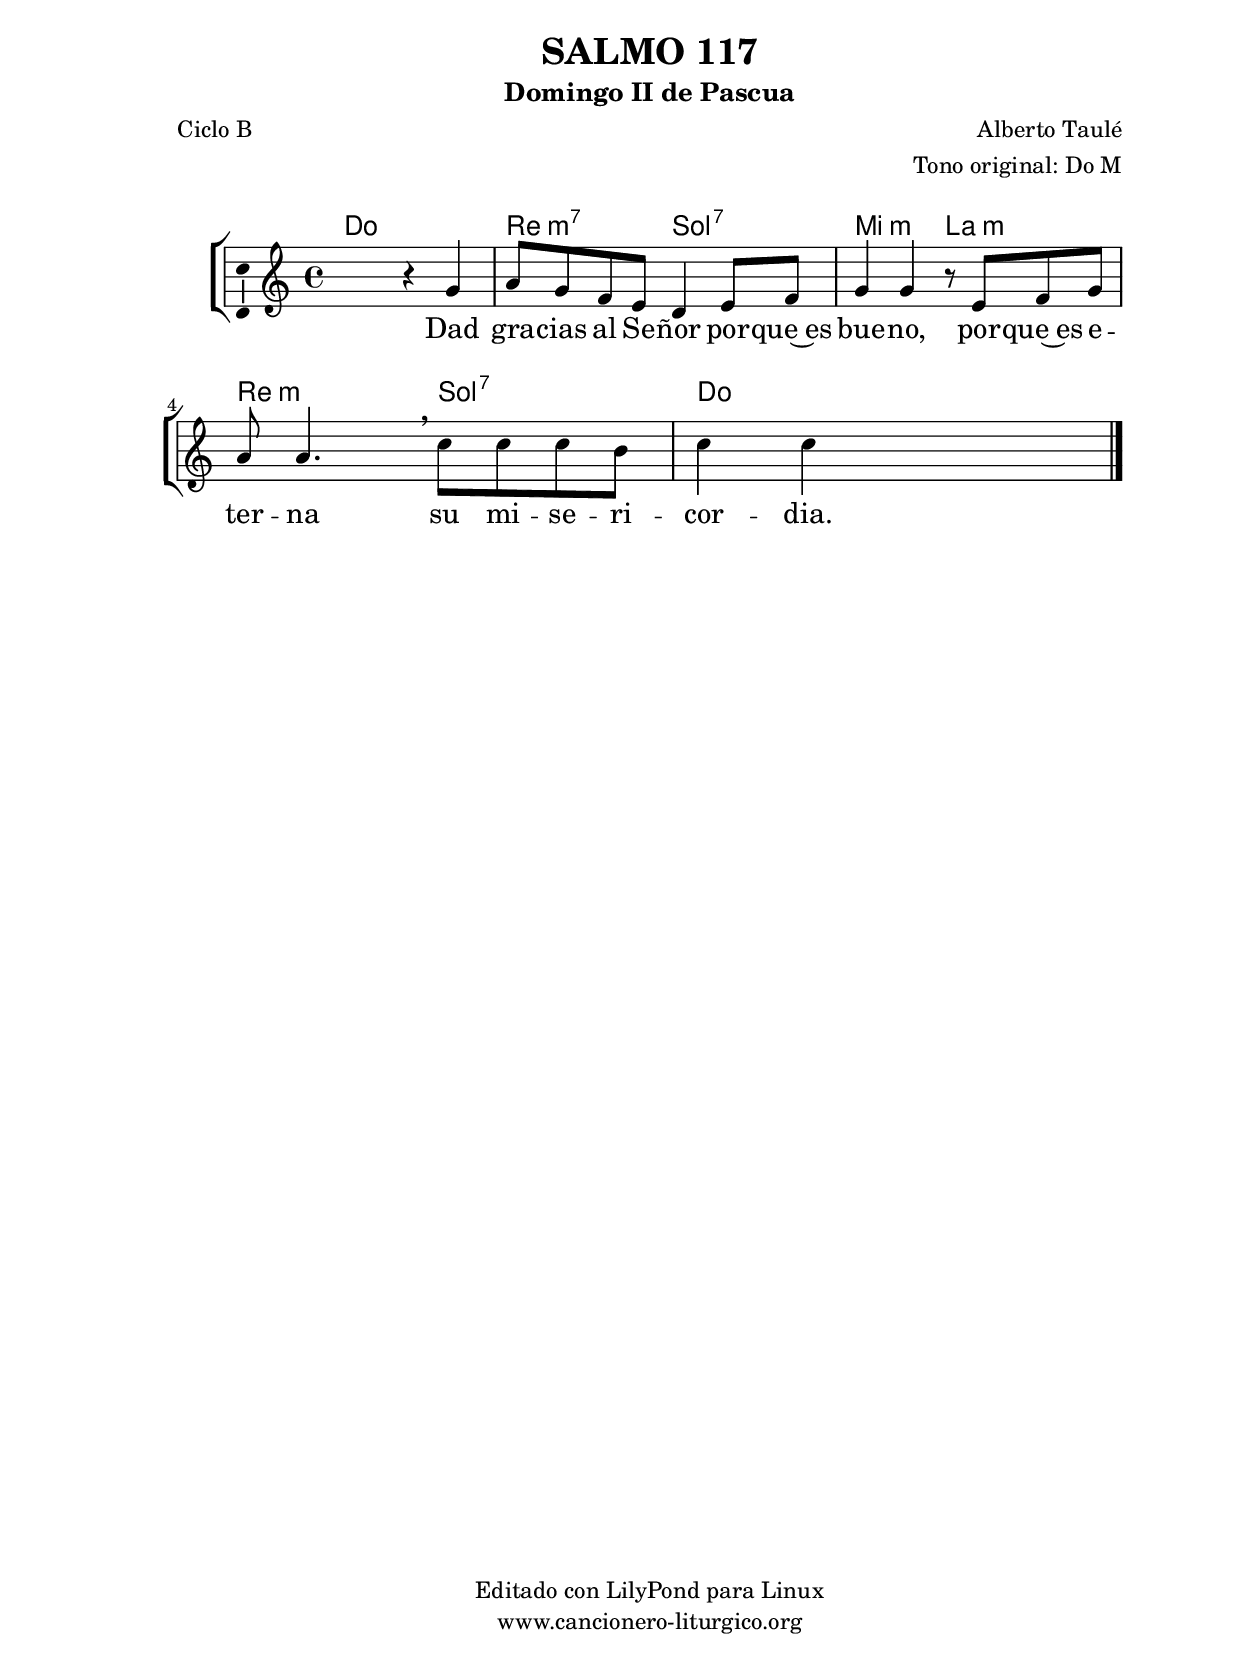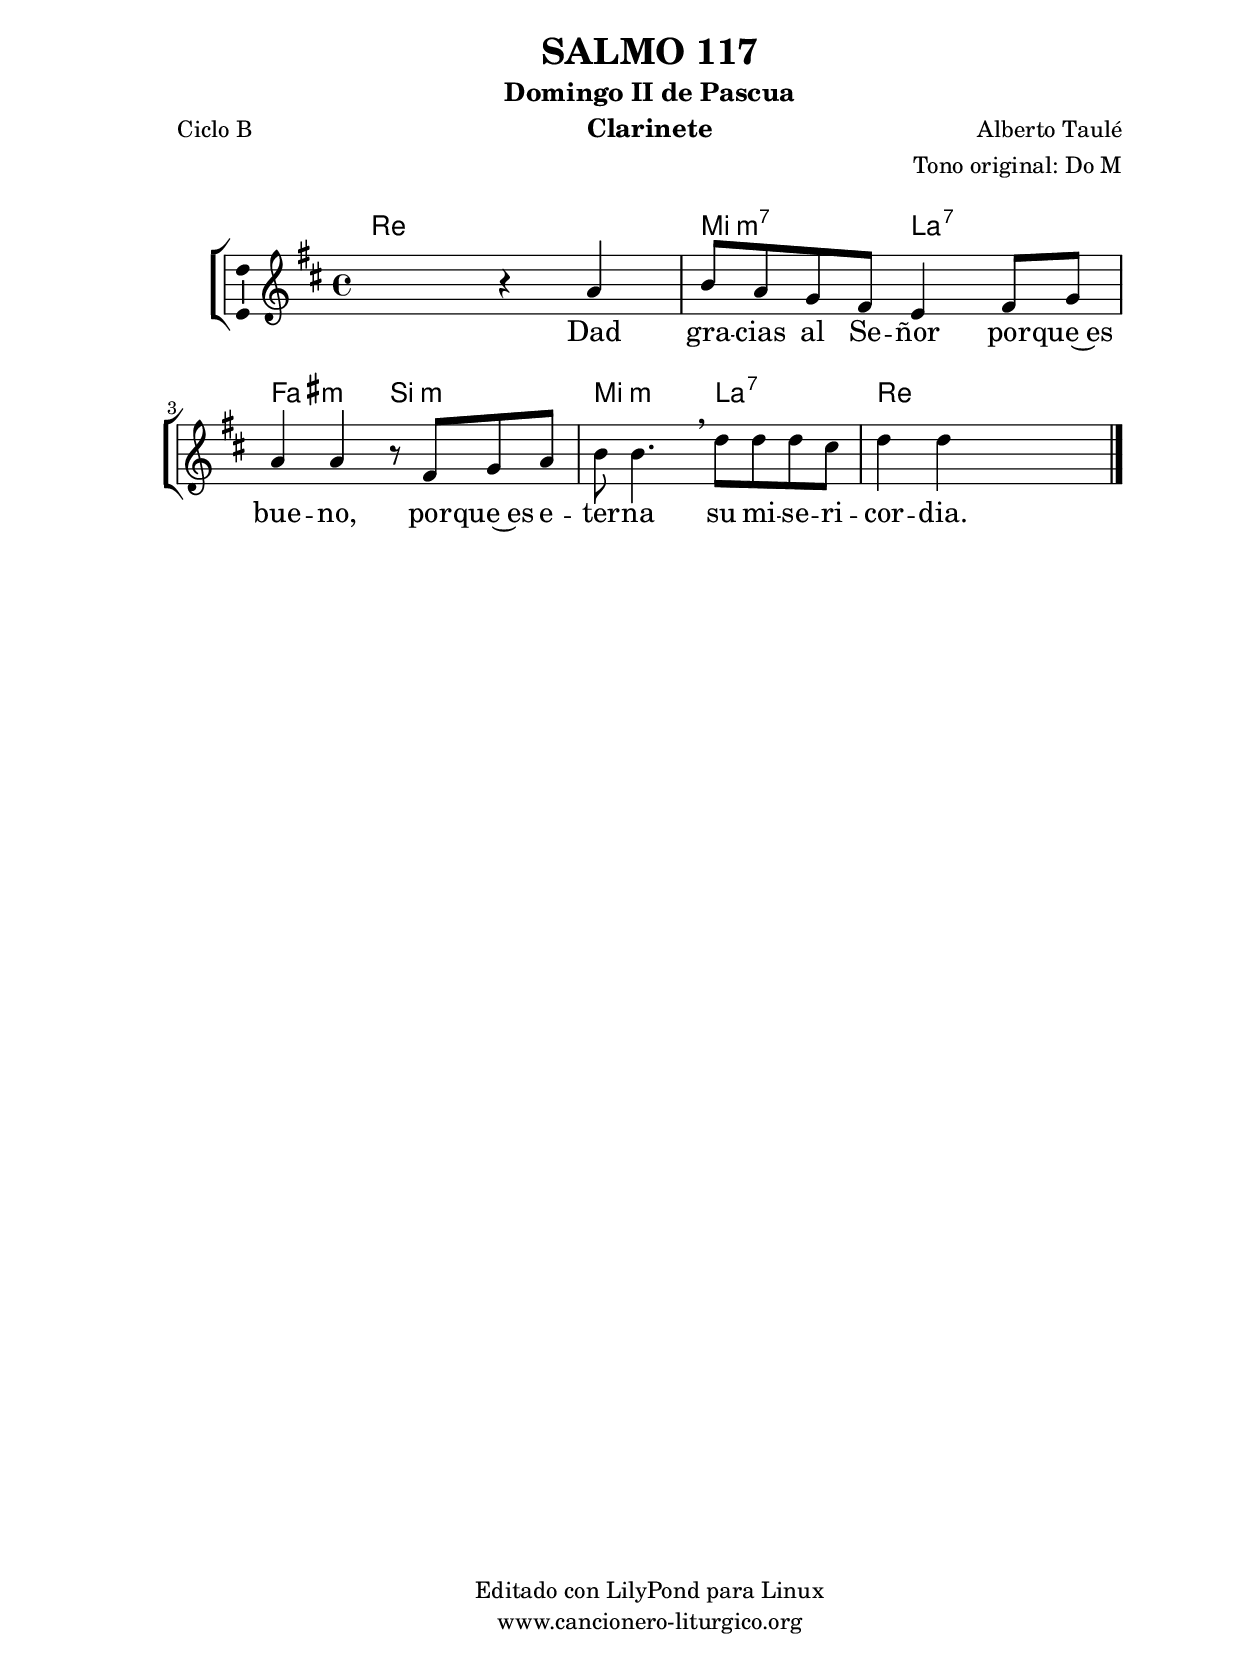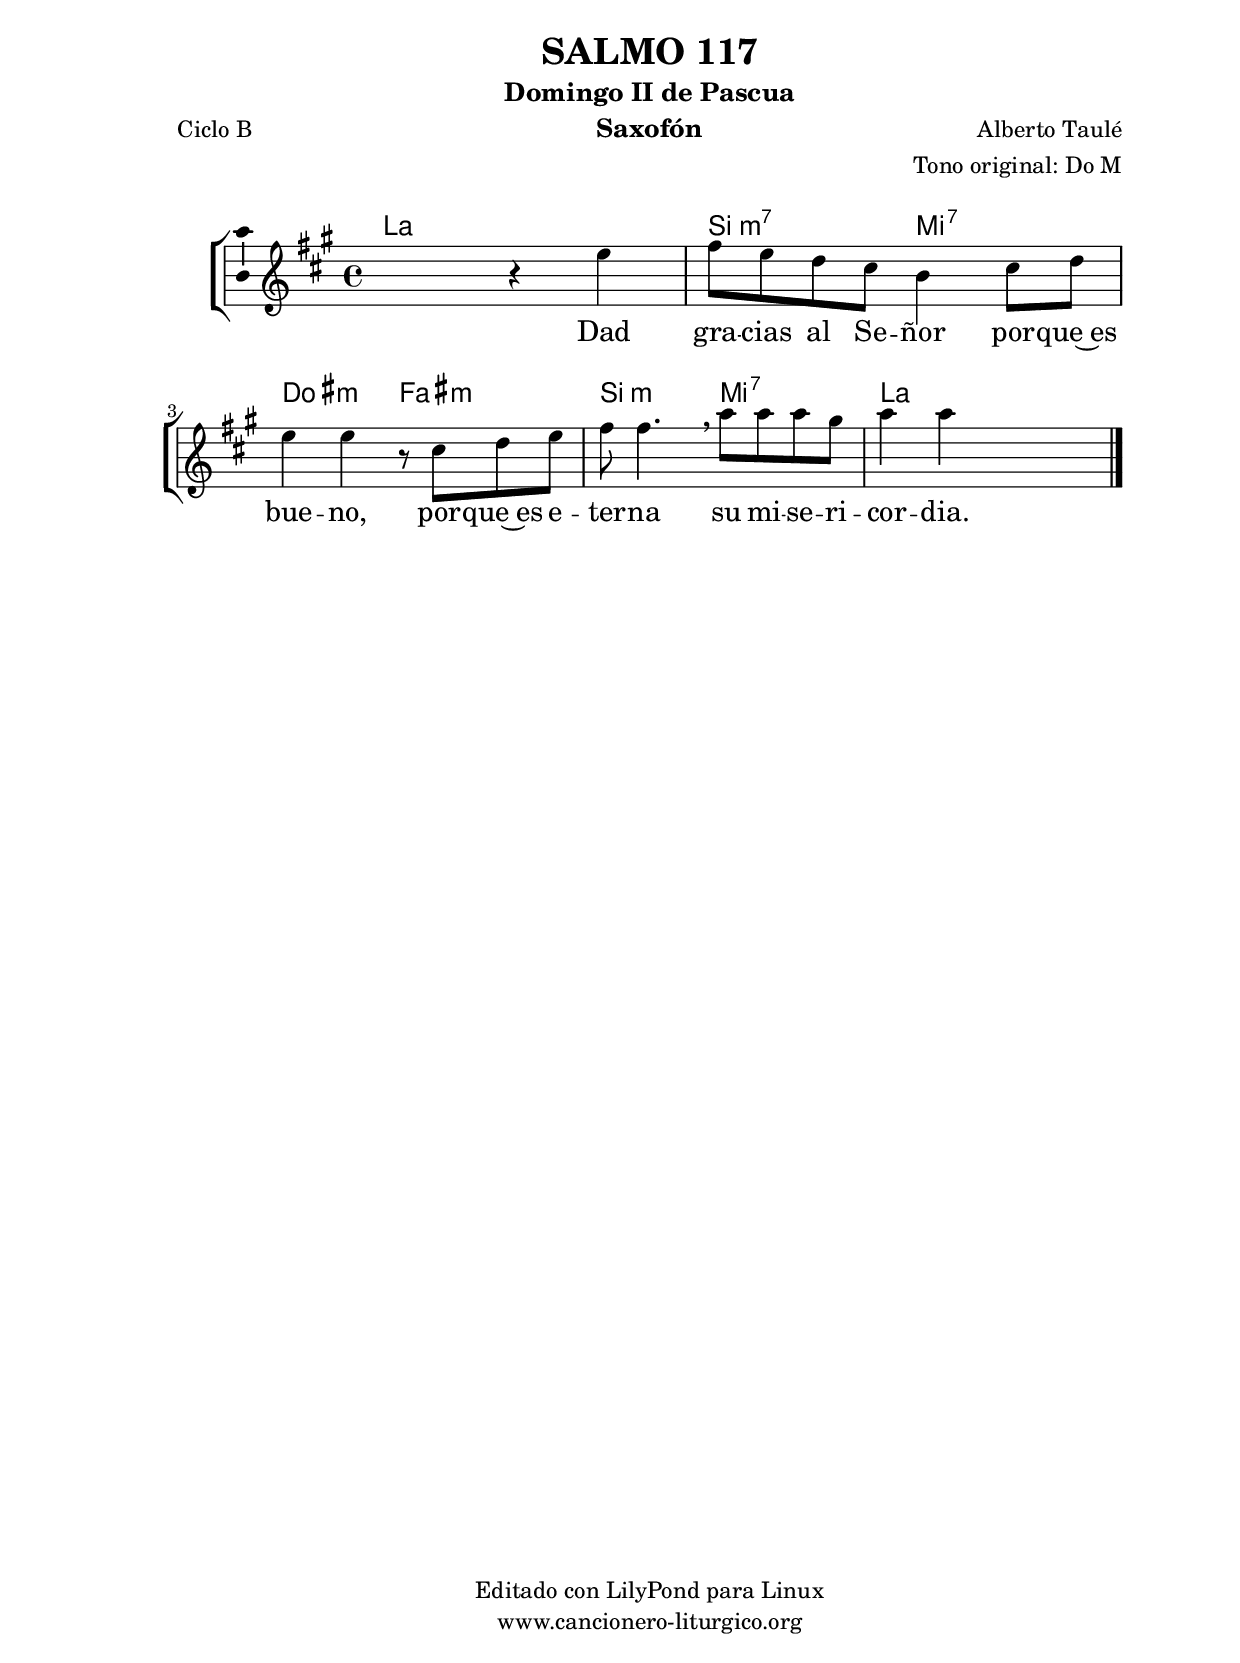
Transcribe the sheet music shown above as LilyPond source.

%
%para convertir .midi en .wav:
%timidity filename.midi -Ow -o finename.wav
%
%
%Para convertir de .wav a .mp3:
%lame -h -m j filename.wav
%
%
%para escuchar el midi:
%timidity nombrefichero.midi
%


%versión de lilypond para la que se ha escrito esta partitura:
\version "2.16.0"

	%Tamaño papel
	#(set-default-paper-size "a4")
	%Tamaño partitura
	#(set-global-staff-size 20)
	%No responde al pulsar sobre una nota
	#(ly:set-option 'point-and-click #f)

%parámetros del encabezamiento:
\header {
	title = "SALMO 117"
	subtitle = "Domingo II de Pascua"
	composer = "Alberto Taulé"
	poet = "Ciclo B"
	meter = ""
	arranger = "Tono original: Do M"
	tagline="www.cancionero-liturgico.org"
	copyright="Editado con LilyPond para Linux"
	}

%parámetros asociados al papel:
\paper  {
	oddHeaderMarkup = \markup {\fill-line { \on-the-fly #not-first-page \fromproperty #'header:title \on-the-fly #not-first-page \fromproperty #'header:composer }}
	evenHeaderMarkup = \markup {\fill-line { \fromproperty #'header:composer \fromproperty #'header:title }}
	#(set-paper-size "a4")
	print-page-number = ##f
	first-page-number = 1
	print-first-page-number = ##f
%	head-separation = 3.0 \cm
	top-margin = 2.0 \cm
	bottom-margin = 0.5\cm
%%%	bottom-margin = -1.0\cm
	left-margin = 3.0 \cm
	line-width = 16.0 \cm 
	indent = 8\mm
	interscoreline = 2.\mm
	between-system-space = 15\mm
%	para que las partituras no llenen la hoja:
	ragged-bottom = ##t
%	idem para la última hoja:
	ragged-last-bottom = ##f
%	para que las partituras llenen el ancho del papel:
	ragged-last = ##f
	after-title-space = 2.5 \cm
%page-count=1
%system-count=8

	%Flexible Vertical Spacing
%	markup-markup-spacing =
%	#'((basic-distance . 15) (minimum-distance . 15) (padding . 3))
	markup-system-spacing =
	#'((basic-distance . 15) (minimum-distance . 15) (padding . 3))
	system-system-spacing =
	#'((basic-distance . 15) (minimum-distance . 15) (padding . 3))
	score-system-spacing =
	#'((basic-distance . 15) (minimum-distance . 15) (padding . 5))
%	top-system-spacing = % header
%	#'((basic-distance . 8) (minimum-distance . 0) (padding . 3))
%	top-markup-spacing =
%	#'((basic-distance . 20) (minimum-distance . 20) (padding . 3))
	last-bottom-spacing = % footer
	#'((basic-distance . 5) (minimum-distance . 5) (padding . 3))
%	score-markup-spacing =
%	#'((basic-distance . 16) (minimum-distance . 13) (padding . 3))

	}


%parámetros que afectan a toda la partitura:
global =  {
	%clave de sol (G):
	\clef G
	%armadura:
%	\transpose f a
	\key c \major
	\tempo 4=92
	\set Score.tempoHideNote = ##t
	}


acordes = {
	\italianChords
	\chordmode {
%	\transpose f a
{

c2 s d:m7 g:7 e:m a:m d:m g:7 c s

	}
	}
}

melodia = 
%	\transpose f a
{
	\relative c''{
	\time 4/4

s2 r4 g4
a8 g f e d4 e8 f
g4 g r8 e8 f g
a8 a4. \breathe c8 c c b
c4 c s2

	\bar "|."
	}
	}


texto = \lyricmode {
Dad gra -- cias al Se -- ñor por -- que~es bue -- no,
por -- que~es e -- ter -- na su mi -- se -- ri -- cor -- dia.
	}


acordesStaff = \context ChordNames = acordesStaff <<
	\set chordChanges = ##t
	\acordes
	>>


vozStaff = \context Voice = vozStaff
\with {\consists "Ambitus_engraver"}
<<
%	\set Staff.instrumentName = ""
%	\set Staff.shortInstrumentName = ""
%	\set Staff.midiInstrument = #"clarinet"
%	\set Staff.midiInstrument = #"cello"
%	\set Staff.midiInstrument = #"flute"
	\set Staff.midiInstrument = #"electric guitar (jazz)"
%	\set Staff.midiInstrument = #"english horn"
%	\set Staff.midiInstrument = #"violin"
%	\set Staff.midiInstrument = #"glockenspiel"
	\set Staff.midiMinimumVolume = #0.7
	\set Staff.midiMaximumVolume = #0.9
	\global
	\melodia
	>>


textoStaff = \context Lyrics = textoStaff <<
	\lyricsto vozStaff \texto
	>>

\book {
	\score {
		\context ChoirStaff {
			\override StaffGroup.SystemStartBracket #'collapse-height = #1
			\override Score.SystemStartBar #'collapse-height = #1
			<<
			\acordesStaff
			\vozStaff
			\textoStaff
			>>
			}
		\layout {
	    		\context {
				\Lyrics
				\override LyricText #'font-size = #2
				}
	   		 \context {
				\Score
				%fontSize = #3
				\override StaffSymbol #'staff-space = #(magstep +3)
				%\override Beam #'thickness = #0.55
				%\override SpacingSpanner #'spacing-increment = #1.0
				%\override Slur #'height-limit = #1.5
				}
			}
		}
	\score {
		\unfoldRepeats
		\context ChoirStaff {
			<<
			\acordesStaff
			\vozStaff
			>>
			}
		\midi {
	  		\context {
	  			\Score
				tempoWholesPerMinute = #(ly:make-moment 70 4)
				}
			}
		}
	}

%Partitura para clarinete
#(define output-suffix "C")
\book {
	\header{
		instrument = "Clarinete"
		}
	\score {
		\context ChoirStaff {
			\override StaffGroup.SystemStartBracket #'collapse-height = #1
			\override Score.SystemStartBar #'collapse-height = #1
\transpose c d
			<<
			\acordesStaff
			\vozStaff
			\textoStaff
			>>
			}
		\layout {
	    		\context {
				\Lyrics
				\override LyricText #'font-size = #2
				}
	   		 \context {
				\Score
				%fontSize = #3
				\override StaffSymbol #'staff-space = #(magstep +3)
				%\override Beam #'thickness = #0.55
				%\override SpacingSpanner #'spacing-increment = #1.0
				%\override Slur #'height-limit = #1.5
				}
			}
		}
	}

%Partitura para saxofón
#(define output-suffix "S")
\book {
	\header{
		instrument = "Saxofón"
		}
	\score {
		\context ChoirStaff {
			\override StaffGroup.SystemStartBracket #'collapse-height = #1
			\override Score.SystemStartBar #'collapse-height = #1
\transpose c a
			<<
			\acordesStaff
			\vozStaff
			\textoStaff
			>>
			}
		\layout {
	    		\context {
				\Lyrics
				\override LyricText #'font-size = #2
				}
	   		 \context {
				\Score
				%fontSize = #3
				\override StaffSymbol #'staff-space = #(magstep +3)
				%\override Beam #'thickness = #0.55
				%\override SpacingSpanner #'spacing-increment = #1.0
				%\override Slur #'height-limit = #1.5
				}
			}
		}
	}

